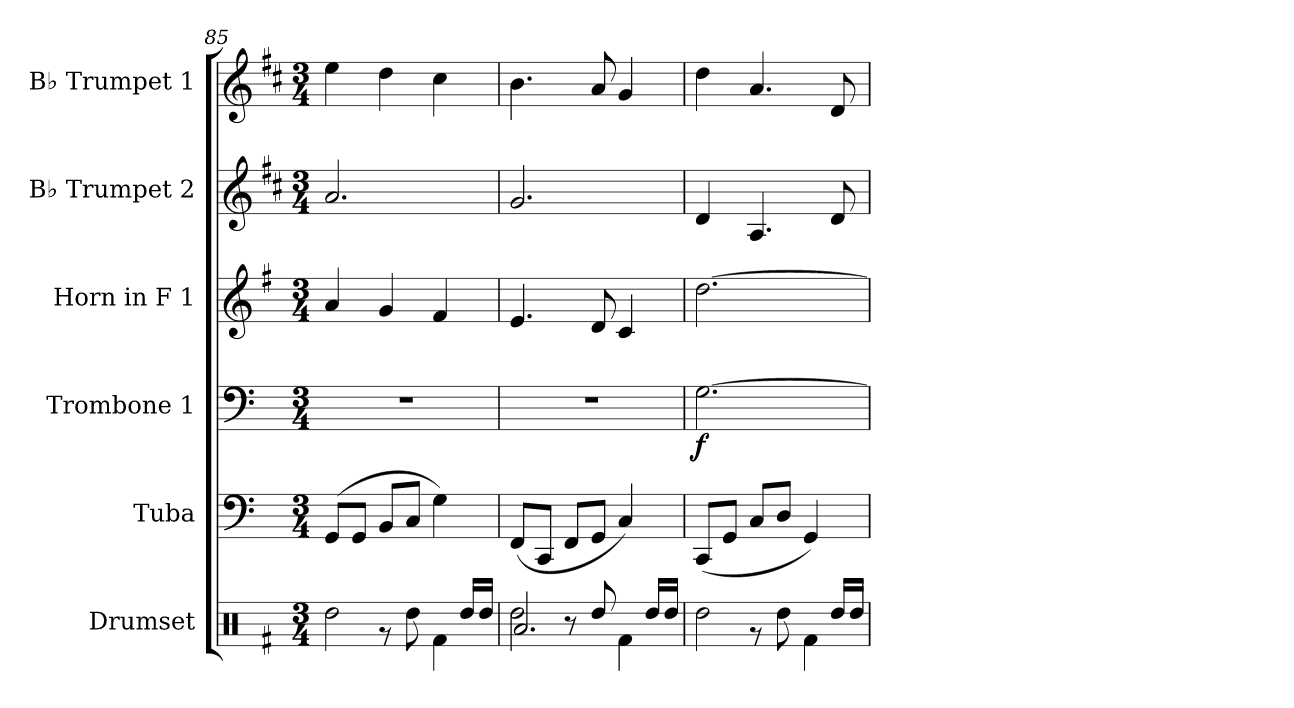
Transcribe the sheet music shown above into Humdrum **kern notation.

**kern	**kern	**kern	**dynam	**kern	**kern	**kern
*part6	*part5	*part4	*part4	*part3	*part2	*part1
*staff6	*staff5	*staff4	*staff4	*staff3	*staff2	*staff1
*I"Drumset	*I"Tuba	*I"Trombone 1	*	*I"Horn in F 1	*I"B♭ Trumpet 2	*I"B♭ Trumpet 1
*I'D. Set	*I'Tba.	*I'Tbn. 1	*	*	*I'B♭ Tpt. 2	*I'B♭ Tpt. 1
!!LO:PB:g=z
*clefX	*clefF4	*clefF4	*	*clefG2	*clefG2	*clefG2
*	*	*	*	*ITrd4c7	*ITrd1c2	*ITrd1c2
*k[f#]	*k[]	*k[]	*	*k[]	*k[]	*k[]
*M3/4	*M3/4	*M3/4	*	*M3/4	*M3/4	*M3/4
=85	=85	=85	=85	=85	=85	=85
*^	*	*	*	*	*	*
2Rdd\	4ryy	(>8GG/L	2.r	.	4d/	2.g/	4dd\
.	.	8GG/J	.	.	.	.	.
.	8r	8BB/L	.	.	4c/	.	4cc\
.	8Rdd\	8C/J	.	.	.	.	.
4Rf\	8ryy	4G\)	.	.	4B/	.	4b\
.	16Rdd/LL	.	.	.	.	.	.
.	16Rdd/JJ	.	.	.	.	.	.
=86	=86	=86	=86	=86	=86	=86	=86
*	*^	*	*	*	*	*	*
2Rdd\	4ryy	2.Ra/	(<8FF/L	2.r	.	4.A/	2.f/	4.a\
.	.	.	8CC/J	.	.	.	.	.
.	8r	.	8FF/L	.	.	.	.	.
.	8Rdd/	.	8GG/J	.	.	8G/	.	8g/
4Rf\	8ryy	.	4C/)	.	.	4F/	.	4f/
.	16Rdd/LL	.	.	.	.	.	.	.
.	16Rdd/JJ	.	.	.	.	.	.	.
*	*v	*v	*	*	*	*	*	*
=87	=87	=87	=87	=87	=87	=87	=87
!	!	!	!	!LO:DY:b	!	!	!
2Rdd\	4ryy	(<8CC/L	[2.G\	f	[2.g\	4c/	4cc\
.	.	8GG/J	.	.	.	.	.
.	8r	8C/L	.	.	.	4.G/	4.g/
.	8Rdd\	8D/J	.	.	.	.	.
4Rf\	8ryy	4GG/)	.	.	.	.	.
.	16Rdd/LL	.	.	.	.	8c/	8c/
.	16Rdd/JJ	.	.	.	.	.	.
*v	*v	*	*	*	*	*	*
=	=	=	=	=	=	=
*-	*-	*-	*-	*-	*-	*-
